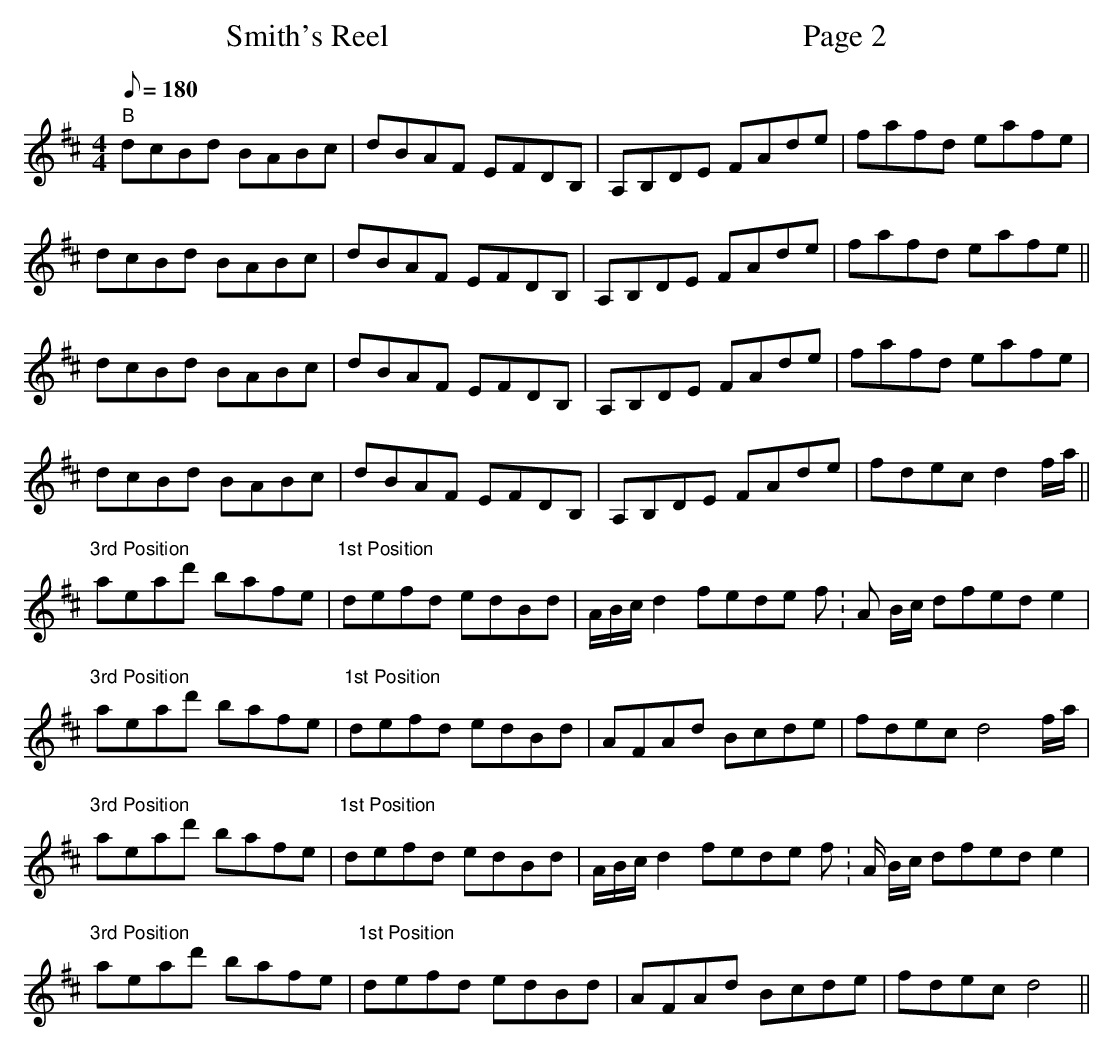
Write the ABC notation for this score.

X:1
T:Smith's Reel                                                     Page 2
M:4/4
L:1/8
Q:180
K:D
"B"dcBd BABc|dBAF EFDB,|A,B,DE FAde|fafd eafe|!
dcBd BABc|dBAF EFDB,|A,B,DE FAde|fafd eafe||!
dcBd BABc|dBAF EFDB,|A,B,DE FAde|fafd eafe|!
dcBd BABc|dBAF EFDB,|A,B,DE FAde|fdec d2 f/2a/2||!
"3rd Position"aead' bafe|"1st Position"defd edBd|A/2B/2c/2 d2 fede f. |A
/2B/2c/2 dfed e2|!
"3rd Position"aead' bafe|"1st Position"defd edBd|AFAd Bcde|fdec d4 f/2a/
2|!
"3rd Position"aead' bafe|"1st Position"defd edBd|A/2B/2c/2d2fede f. |A/2
B/2c/2 dfed e2|!
"3rd Position"aead' bafe|"1st Position"defd edBd|AFAd Bcde|fdec d4 ||
